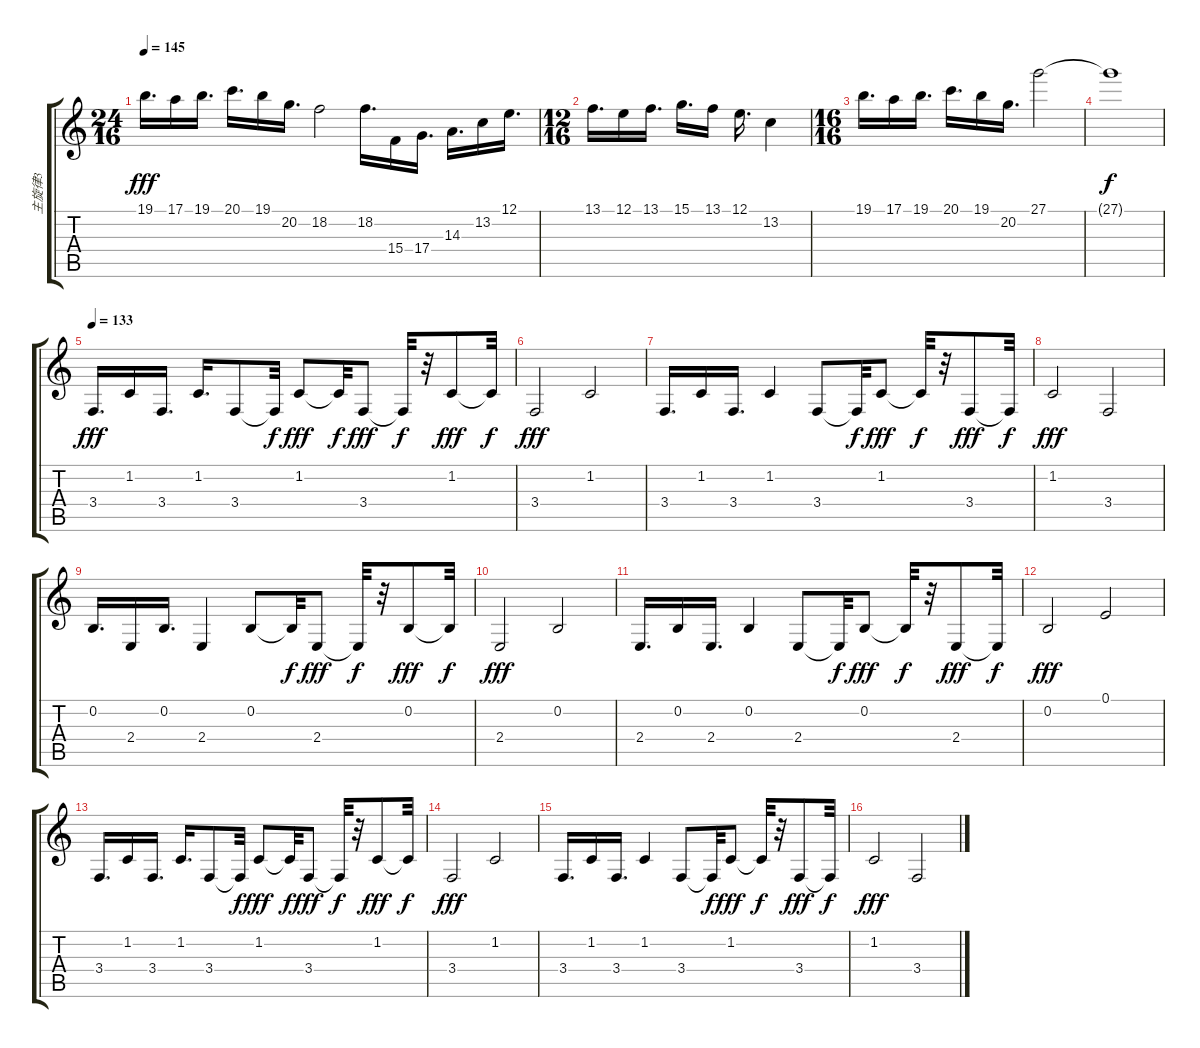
\track ("主旋律3" "主旋律3") {instrument musicbox}
\staff {score tabs}
\tuning (E4 B3 G3 D3 A2 E2) {hide}
\ts (24 16)
\tempo 145
\clef g2
\ks c
19.1.16{d dy fff} 17.1.16 19.1.16{d} 20.1.16{d} 19.1.16 20.2.16{d} 18.2.2 18.2.16{d} 15.4.16 17.4.16{d} 14.3.16{d} 13.2.16 12.1.16{d} |
\ts (12 16)
13.1.16{d} 12.1.16 13.1.16{d} 15.1.16{d} 13.1.16 12.1.16{d} 13.2.4 |
\ts (16 16)
19.1.16{d} 17.1.16 19.1.16{d} 20.1.16{d} 19.1.16 20.2.16{d} 27.1.2 |
27.1{t}.1{dy f} |
\tempo 133
3.4.16{d dy fff instrument choiraahs} 1.2.16 3.4.16{d} 1.2.16{d} 3.4.8 3.4{t}.32{dy f} 1.2.8{dy fff} 1.2{t}.32{dy f} 3.4.8{dy fff} 3.4{t}.32{dy f} r.32 1.2.8{dy fff} 1.2{t}.32{dy f} |
3.4.2{dy fff} 1.2.2 |
3.4.16{d} 1.2.16 3.4.16{d} 1.2.4 3.4.8 3.4{t}.32{dy f} 1.2.8{dy fff} 1.2{t}.32{dy f} r.32 3.4.8{dy fff} 3.4{t}.32{dy f} |
1.2.2{dy fff} 3.4.2 |
0.2.16{d} 2.4.16 0.2.16{d} 2.4.4 0.2.8 0.2{t}.32{dy f} 2.4.8{dy fff} 2.4{t}.32{dy f} r.32 0.2.8{dy fff} 0.2{t}.32{dy f} |
2.4.2{dy fff} 0.2.2 |
2.4.16{d} 0.2.16 2.4.16{d} 0.2.4 2.4.8 2.4{t}.32{dy f} 0.2.8{dy fff} 0.2{t}.32{dy f} r.32 2.4.8{dy fff} 2.4{t}.32{dy f} |
0.2.2{dy fff} 0.1.2 |
3.4.16{d} 1.2.16 3.4.16{d} 1.2.16{d} 3.4.8 3.4{t}.32{dy f} 1.2.8{dy fff} 1.2{t}.32{dy f} 3.4.8{dy fff} 3.4{t}.32{dy f} r.32 1.2.8{dy fff} 1.2{t}.32{dy f} |
3.4.2{dy fff} 1.2.2 |
3.4.16{d} 1.2.16 3.4.16{d} 1.2.4 3.4.8 3.4{t}.32{dy f} 1.2.8{dy fff} 1.2{t}.32{dy f} r.32 3.4.8{dy fff} 3.4{t}.32{dy f} |
1.2.2{dy fff} 3.4.2
